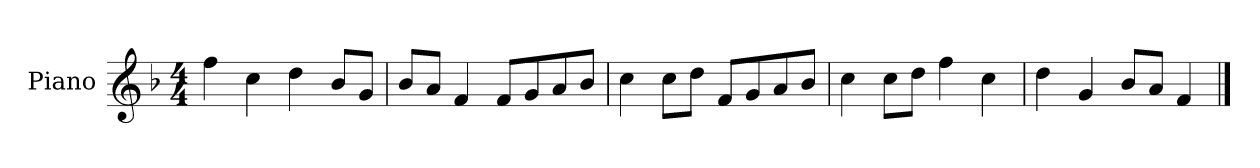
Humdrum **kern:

**kern
*part1
*staff1
*I"Piano
*I'P-no
*clefG2
*k[b-]
*M4/4
*MM90
=1
4ff\
4cc\
4dd\
8b-/L
8g/J
=2
8b-/L
8a/J
4f/
8f/L
8g/
8a/
8b-/J
=3
4cc\
8cc\L
8dd\J
8f/L
8g/
8a/
8b-/J
=4
4cc\
8cc\L
8dd\J
4ff\
4cc\
=5
4dd\
4g/
8b-/L
8a/J
4f/
==
*-
